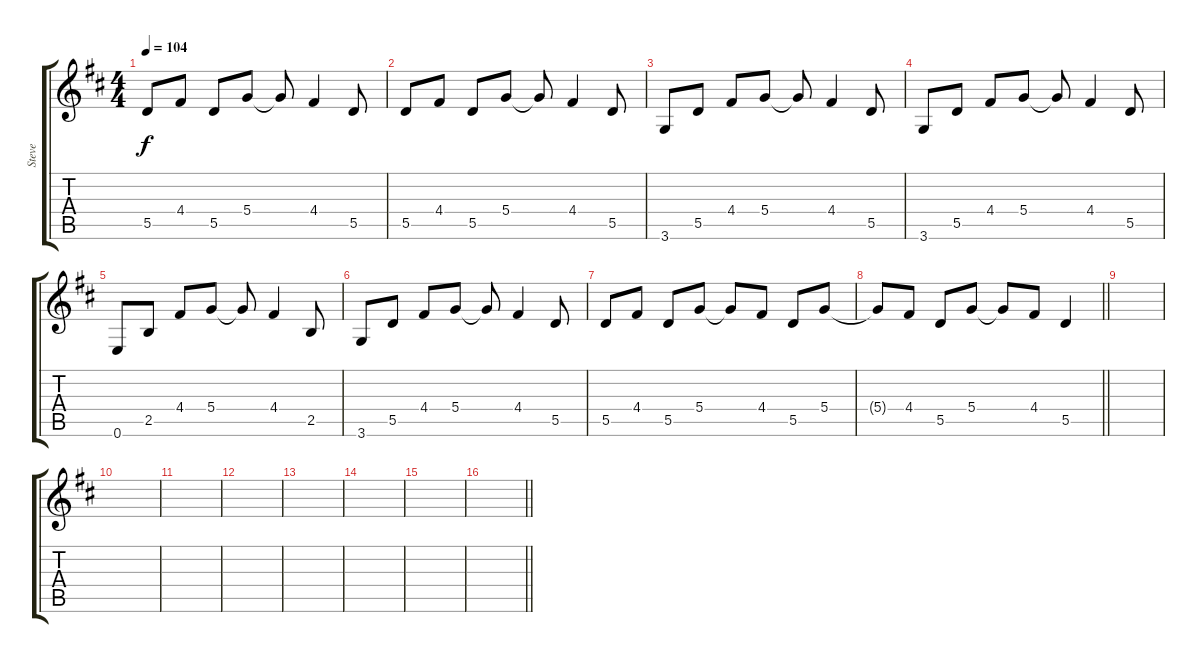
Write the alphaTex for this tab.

\track ("Steve" "Steve") {instrument distortionguitar}
\staff {score tabs}
\tuning (E4 B3 G3 D3 A2 E2) {hide}
\ts (4 4)
\tempo 104
\clef g2
\ks d
5.5.8{dy f} 4.4.8 5.5.8 5.4.8 5.4{t}.8 4.4.4 5.5.8 |
5.5.8 4.4.8 5.5.8 5.4.8 5.4{t}.8 4.4.4 5.5.8 |
3.6.8 5.5.8 4.4.8 5.4.8 5.4{t}.8 4.4.4 5.5.8 |
3.6.8 5.5.8 4.4.8 5.4.8 5.4{t}.8 4.4.4 5.5.8 |
0.6.8 2.5.8 4.4.8 5.4.8 5.4{t}.8 4.4.4 2.5.8 |
3.6.8 5.5.8 4.4.8 5.4.8 5.4{t}.8 4.4.4 5.5.8 |
5.5.8 4.4.8 5.5.8 5.4.8 5.4{t}.8 4.4.8 5.5.8 5.4.8 |
\barLineRight lightlight
5.4{t}.8 4.4.8 5.5.8 5.4.8 5.4{t}.8 4.4.8 5.5.4 |
|
|
|
|
|
|
|
\barLineRight lightlight
